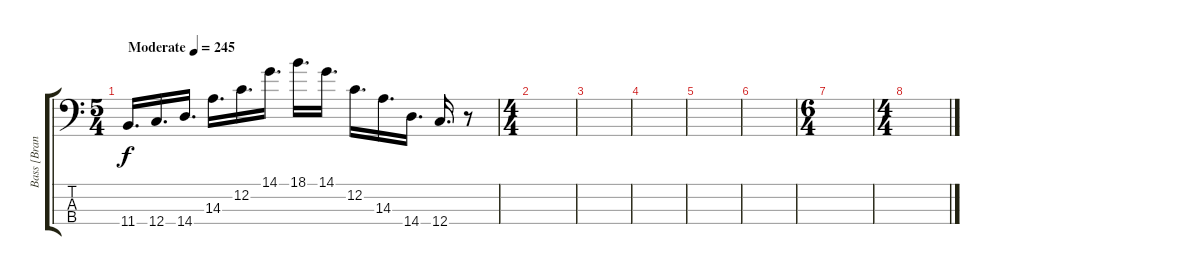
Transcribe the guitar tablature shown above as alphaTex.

\track ("Bass [Brandon Griffin]" "Bass [Bran") {instrument electricbassfinger}
\staff {score tabs}
\tuning (F2 C2 G1 C1) {hide}
\ts (5 4)
\tempo (245 "Moderate")
\clef f4
\ks c
11.4.16{d dy f instrument electricbassfinger} 12.4.16{d} 14.4.16{d} 14.3.16{d} 12.2.16{d} 14.1.16{d} 18.1.16{d} 14.1.16{d} 12.2.16{d} 14.3.16{d} 14.4.16{d} 12.4.16{d} r.8 |
\ts (4 4)
|
|
|
|
|
\ts (6 4)
|
\ts (4 4)
